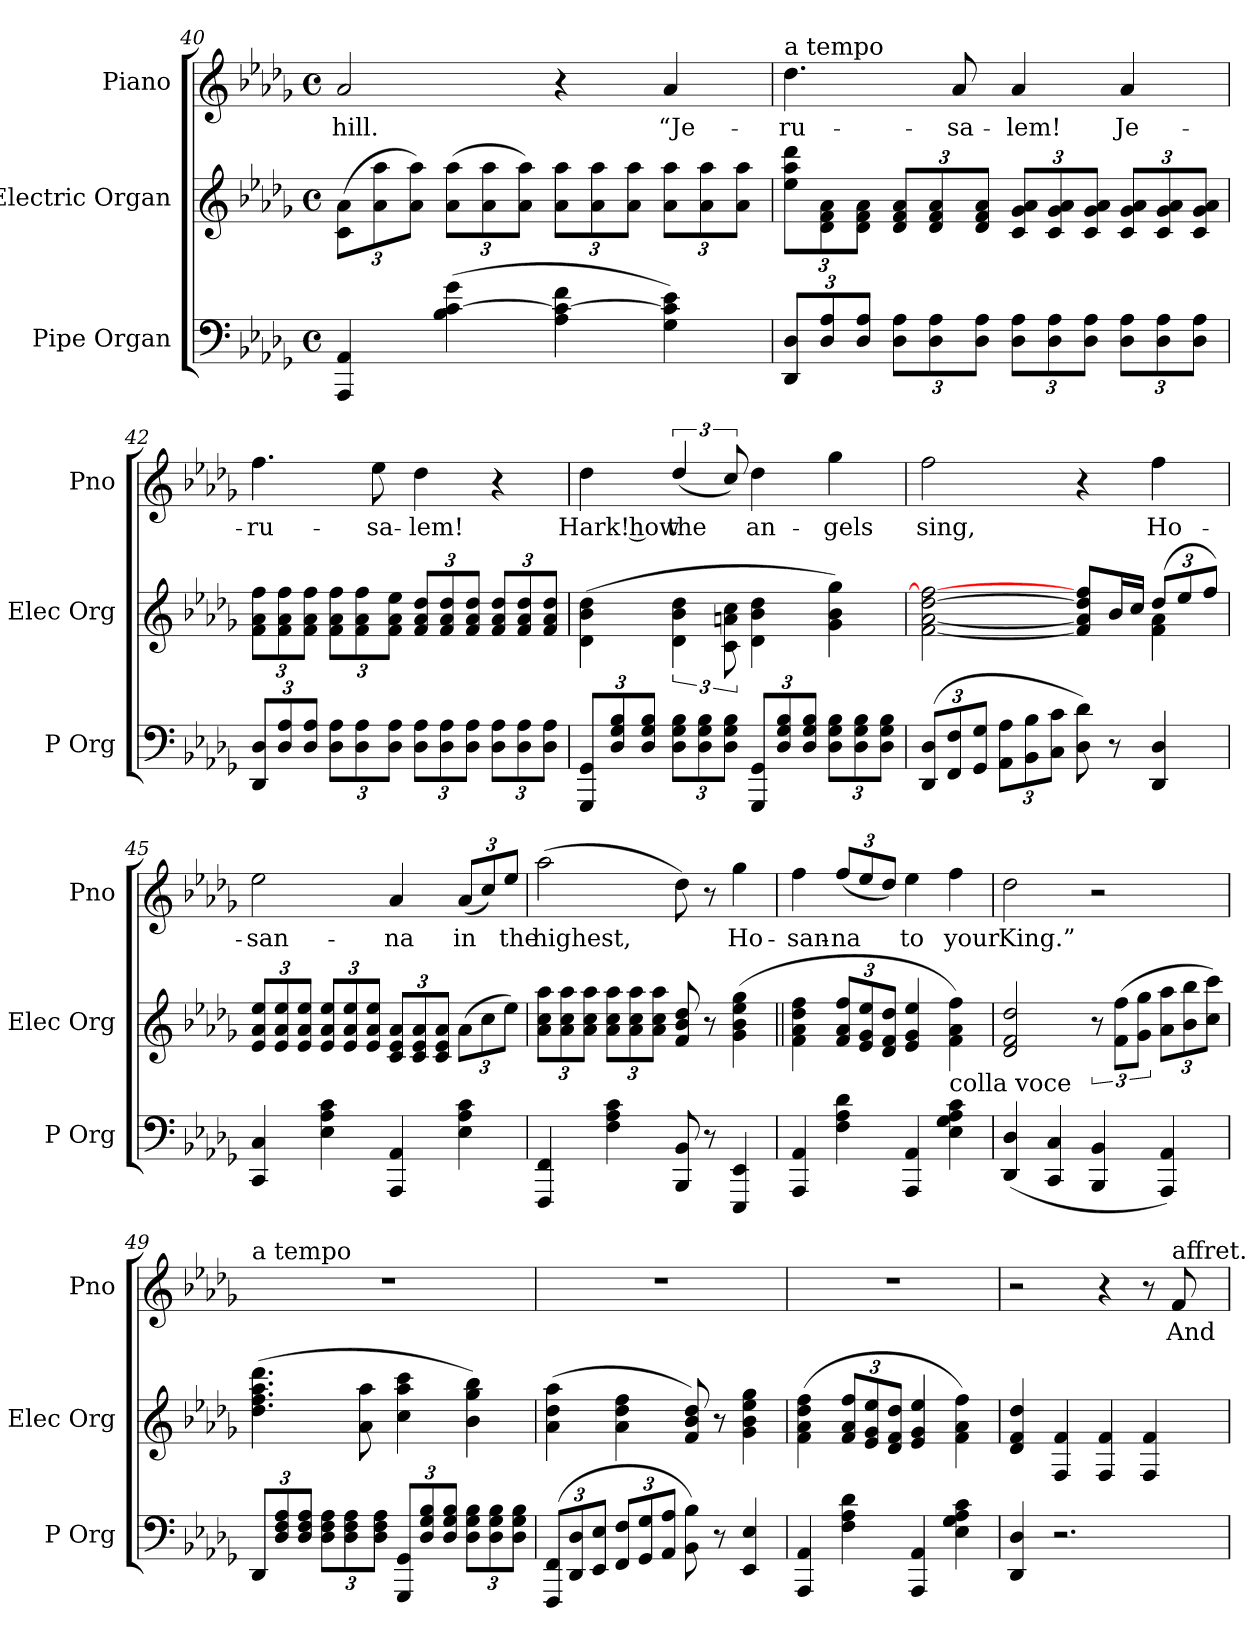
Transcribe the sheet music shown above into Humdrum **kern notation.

**kern	**kern	**kern	**text
*part3	*part2	*part1	*part1
*staff3	*staff2	*staff1	*staff1
*I"Pipe Organ	*I"Electric Organ	*I"Piano	*
*I'P Org	*I'Elec Org	*I'Pno	*
*clefF4	*clefG2	*clefG2	*
*k[b-e-a-d-g-]	*k[b-e-a-d-g-]	*k[b-e-a-d-g-]	*
*D-:	*D-:	*D-:	*
*M4/4	*M4/4	*M4/4	*
*met(c)	*met(c)	*met(c)	*
=40	=40	=40	=40
4AAA- 4AA-	(12c\ 12a-\L	2a-	hill.
.	12a-\ 12aa-\	.	.
.	12a-\ 12aa-\J)	.	.
(4B- [4c 4g-	(12a-\ 12aa-\L	.	.
.	12a-\ 12aa-\	.	.
.	12a-\ 12aa-\J)	.	.
4A- 4c_ 4f	12a-\ 12aa-\L	4r	.
.	12a-\ 12aa-\	.	.
.	12a-\ 12aa-\J	.	.
4G- 4c] 4e-)	12a-\ 12aa-\L	4a-	“Je-
.	12a-\ 12aa-\	.	.
.	12a-\ 12aa-\J	.	.
=41	=41	=41	=41
!	!	!LO:TX:t=a tempo	!
12DD-/ 12D-/L	12ee-\ 12aa-\ 12ddd-\L	4.dd-	-ru-
12D-/ 12A-/	12d-\ 12f\ 12a-\	.	.
12D-/ 12A-/J	12d-\ 12f\ 12a-\J	.	.
12D-\ 12A-\L	12d-/ 12f/ 12a-/L	.	.
12D-\ 12A-\	12d-/ 12f/ 12a-/	.	.
.	.	8a-	-sa-
12D-\ 12A-\J	12d-/ 12f/ 12a-/J	.	.
12D-\ 12A-\L	12c/ 12g-/ 12a-/L	4a-	-lem!
12D-\ 12A-\	12c/ 12g-/ 12a-/	.	.
12D-\ 12A-\J	12c/ 12g-/ 12a-/J	.	.
12D-\ 12A-\L	12c/ 12g-/ 12a-/L	4a-	Je-
12D-\ 12A-\	12c/ 12g-/ 12a-/	.	.
12D-\ 12A-\J	12c/ 12g-/ 12a-/J	.	.
=42	=42	=42	=42
12DD-/ 12D-/L	12f\ 12a-\ 12ff\L	4.ff	-ru-
12D-/ 12A-/	12f\ 12a-\ 12ff\	.	.
12D-/ 12A-/J	12f\ 12a-\ 12ff\J	.	.
12D-\ 12A-\L	12f\ 12a-\ 12ff\L	.	.
12D-\ 12A-\	12f\ 12a-\ 12ff\	.	.
.	.	8ee-	-sa-
12D-\ 12A-\J	12f\ 12a-\ 12ee-\J	.	.
12D-\ 12A-\L	12f/ 12a-/ 12dd-/L	4dd-	-lem!
12D-\ 12A-\	12f/ 12a-/ 12dd-/	.	.
12D-\ 12A-\J	12f/ 12a-/ 12dd-/J	.	.
12D-\ 12A-\L	12f/ 12a-/ 12dd-/L	4r	.
12D-\ 12A-\	12f/ 12a-/ 12dd-/	.	.
12D-\ 12A-\J	12f/ 12a-/ 12dd-/J	.	.
=43	=43	=43	=43
12GGG-/ 12GG-/L	(4d-\ 4b-\ 4dd-\	4dd-	Hark! how
12D-/ 12G-/ 12B-/	.	.	.
12D-/ 12G-/ 12B-/J	.	.	.
12D-\ 12G-\ 12B-\L	6d-\ 6b-\ 6dd-\	(6dd-/	the
12D-\ 12G-\ 12B-\	.	.	.
12D-\ 12G-\ 12B-\J	12c\ 12an\ 12cc\	12cc/)	.
12GGG-/ 12GG-/L	4d-\ 4b-\ 4dd-\	4dd-	an-
12D-/ 12G-/ 12B-/	.	.	.
12D-/ 12G-/ 12B-/J	.	.	.
12D-\ 12G-\ 12B-\L	4g-\ 4b-\ 4gg-\)	4gg-	-gels
12D-\ 12G-\ 12B-\	.	.	.
12D-\ 12G-\ 12B-\J	.	.	.
=44	=44	=44	=44
*	*^	*	*
(12DD-/ 12D-/L	[2f [2a- [2dd- 2ff_	2.ryy	2ff	sing,
12FF/ 12F/	.	.	.	.
12GG-/ 12G-/J	.	.	.	.
12AA-\ 12A-\L	.	.	.	.
12BB-\ 12B-\	.	.	.	.
12C\ 12c\J	.	.	.	.
8D-\ 8d-\)	8f]/ 8a-]/ 8dd-]/ 8ff/L	.	4r	.
8r	16b-/L	.	.	.
.	16cc/JJ	.	.	.
4DD- 4D-	(12dd-/L	4f 4a-	4ff	Ho-
.	12ee-/	.	.	.
.	12ff/J)	.	.	.
*	*v	*v	*	*
=45	=45	=45	=45
4CC 4C	12e-/ 12a-/ 12ee-/L	2ee-	-san-
.	12e-/ 12a-/ 12ee-/	.	.
.	12e-/ 12a-/ 12ee-/J	.	.
4E- 4A- 4c	12e-/ 12a-/ 12ee-/L	.	.
.	12e-/ 12a-/ 12ee-/	.	.
.	12e-/ 12a-/ 12ee-/J	.	.
4AAA- 4AA-	12c/ 12e-/ 12a-/L	4a-	-na
.	12c/ 12e-/ 12a-/	.	.
.	12c/ 12e-/ 12a-/J	.	.
4E- 4A- 4c	(12a-\L	(12a-/L	in
.	12cc\	12cc/)	.
.	12ee-\J)	12ee-/J	the
=46	=46	=46	=46
4FFF 4FF	12a-\ 12cc\ 12aa-\L	(2aa-	highest,
.	12a-\ 12cc\ 12aa-\	.	.
.	12a-\ 12cc\ 12aa-\J	.	.
4F 4A- 4c	12a-\ 12cc\ 12aa-\L	.	.
.	12a-\ 12cc\ 12aa-\	.	.
.	12a-\ 12cc\ 12aa-\J	.	.
8BBB- 8BB-	8f 8b- 8dd-	8dd-)	.
8r	8r	8r	.
4EEE- 4EE-	(4g- 4b- 4ee- 4gg-	4gg-	Ho-
=47	=47||	=47	=47
4AAA- 4AA-	4f 4a- 4dd- 4ff	4ff	-san-
4F 4A- 4d-	12f/ 12a-/ 12ff/L	(12ff/L	-na
.	12e-/ 12g-/ 12ee-/	12ee-/	.
.	12d-/ 12f/ 12dd-/J	12dd-/J)	.
4AAA- 4AA-	4e- 4g- 4ee-	4ee-	to
!LO:TX:t=colla voce	!	!	!
4E- 4G- 4A- 4c	4f 4a- 4ff)	4ff	your
=48	=48	=48	=48
(4DD- 4D-	2d- 2f 2dd-	2dd-	King.”
4CC 4C	.	.	.
4BBB- 4BB-	12r	2r	.
.	(12f\ 12ff\L	.	.
.	12g-\ 12gg-\J	.	.
4AAA- 4AA-)	12a-\ 12aa-\L	.	.
.	12b-\ 12bb-\	.	.
.	12cc\ 12ccc\J)	.	.
=49	=49	=49	=49
!	!	!LO:TX:t=a tempo	!
12DD-/L	(4.dd- 4.ff 4.aa- 4.ddd-	1r	.
12D-/ 12F/ 12A-/	.	.	.
12D-/ 12F/ 12A-/J	.	.	.
12D-\ 12F\ 12A-\L	.	.	.
12D-\ 12F\ 12A-\	.	.	.
.	8a- 8aa-	.	.
12D-\ 12F\ 12A-\J	.	.	.
12GGG-/ 12GG-/L	4cc 4aa- 4ccc	.	.
12D-/ 12G-/ 12B-/	.	.	.
12D-/ 12G-/ 12B-/J	.	.	.
12D-\ 12G-\ 12B-\L	4b- 4gg- 4bb-)	.	.
12D-\ 12G-\ 12B-\	.	.	.
12D-\ 12G-\ 12B-\J	.	.	.
=50	=50	=50	=50
(12FFF/ 12FF/L	(4a- 4dd- 4aa-	1r	.
12DD-/ 12D-/	.	.	.
12EE-/ 12E-/J	.	.	.
12FF/ 12F/L	4a- 4dd- 4ff	.	.
12GG-/ 12G-/	.	.	.
12AA-/ 12A-/J	.	.	.
8BB- 8B-)	8f 8b- 8dd-)	.	.
8r	8r	.	.
4EE- 4E-	4g- 4b- 4ee- 4gg-	.	.
=51	=51	=51	=51
4AAA- 4AA-	(4f 4a- 4dd- 4ff	1r	.
4F 4A- 4d-	12f/ 12a-/ 12ff/L	.	.
.	12e-/ 12g-/ 12ee-/	.	.
.	12d-/ 12f/ 12dd-/J	.	.
4AAA- 4AA-	4e- 4g- 4ee-	.	.
4E- 4G- 4A- 4c	4f 4a- 4ff)	.	.
=52	=52	=52	=52
4DD- 4D-	4d- 4f 4dd-	2r	.
2.r	4F 4f	.	.
.	4F 4f	4r	.
.	4F 4f	8r	.
!	!	!LO:TX:t=affret.	!
.	.	8f	And
=	=	=	=
*-	*-	*-	*-
